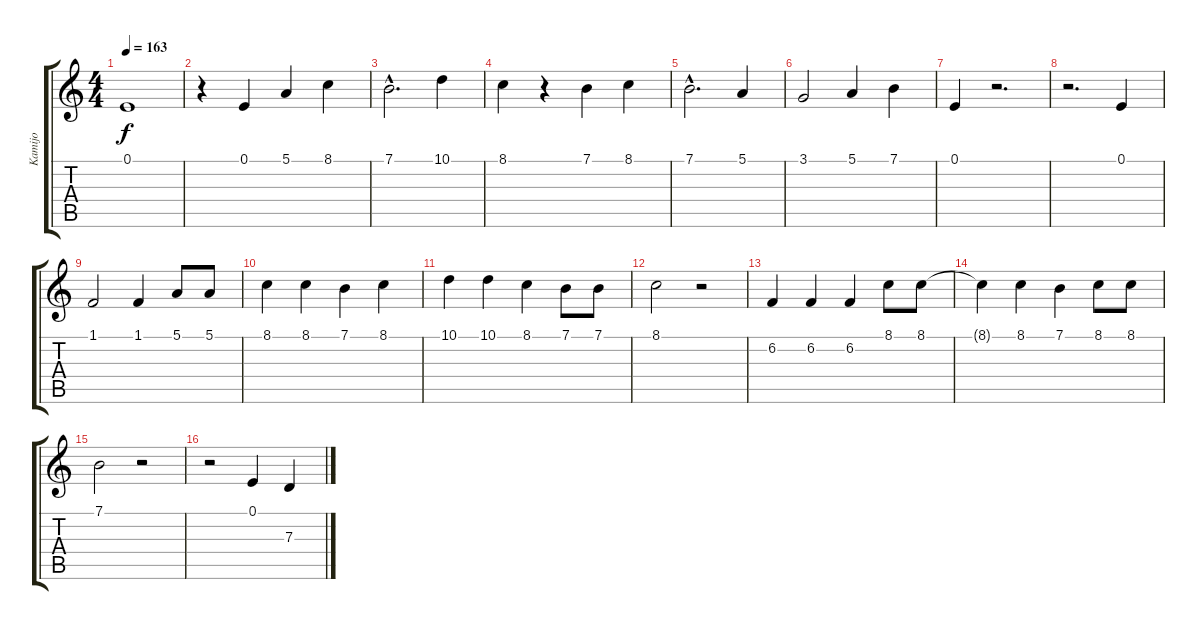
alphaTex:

\track ("Kamijo" "Kamijo") {instrument englishhorn}
\staff {score tabs}
\tuning (E4 B3 G3 D3 A2 E2) {hide}
\ts (4 4)
\tempo 163
\clef g2
\ks c
0.1.1{dy f} |
r.4 0.1.4 5.1.4 8.1.4 |
7.1{hac}.2{d} 10.1.4 |
8.1.4 r.4 7.1.4 8.1.4 |
7.1{hac}.2{d} 5.1.4 |
3.1.2 5.1.4 7.1.4 |
0.1.4 r.2{d} |
r.2{d} 0.1.4 |
1.1.2 1.1.4 5.1.8 5.1.8 |
8.1.4 8.1.4 7.1.4 8.1.4 |
10.1.4 10.1.4 8.1.4 7.1.8 7.1.8 |
8.1.2 r.2 |
6.2.4 6.2.4 6.2.4 8.1.8 8.1.8 |
8.1{t}.4 8.1.4 7.1.4 8.1.8 8.1.8 |
7.1.2 r.2 |
r.2 0.1.4 7.3.4
